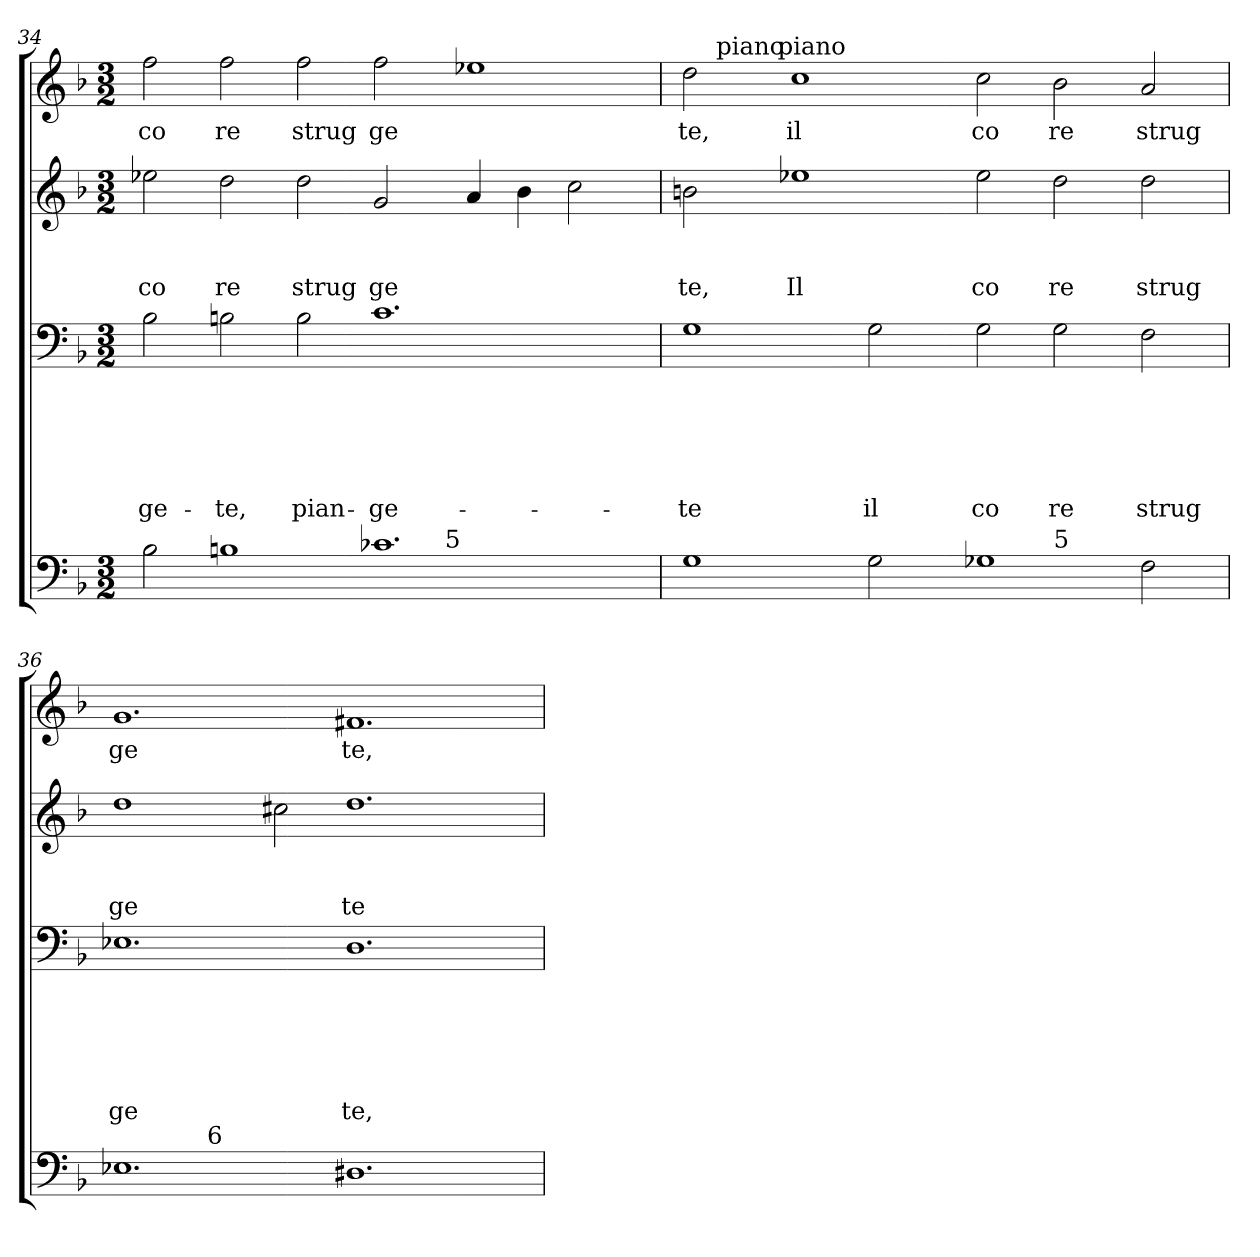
**kern	**kern	**text	**text	**text	**text	**text	**text	**kern	**text	**text	**text	**kern	**text
*part4	*part3	*part3	*part3	*part3	*part3	*part3	*part3	*part2	*part2	*part2	*part2	*part1	*part1
*staff4	*staff3	*staff3	*staff3	*staff3	*staff3	*staff3	*staff3	*staff2	*staff2	*staff2	*staff2	*staff1	*staff1
*clefF4	*clefF4	*	*	*	*	*	*	*clefG2	*	*	*	*clefG2	*
*k[b-]	*k[b-]	*	*	*	*	*	*	*k[b-]	*	*	*	*k[b-]	*
*F:	*F:	*	*	*	*	*	*	*F:	*	*	*	*F:	*
*M3/2	*M3/2	*	*	*	*	*	*	*M3/2	*	*	*	*M3/2	*
=34	=34	=34	=34	=34	=34	=34	=34	=34	=34	=34	=34	=34	=34
!	!	!	!	!	!	!	!LO:LY:b	!	!	!	!LO:LY:b	!	!LO:LY:b
*^	*	*	*	*	*	*	*	*	*	*	*	*	*
2B-\	1ryy	2B-\	.	.	.	.	.	-ge-	2ee-X\	.	.	co	2ff\	co
!	!	!	!	!	!	!	!	!LO:LY:b	!	!	!	!LO:LY:b	!	!LO:LY:b
1Bn	.	2Bn\	.	.	.	.	.	-te,	2dd\	.	.	re	2ff\	re
!	!	!	!	!	!	!	!	!LO:LY:b	!	!	!	!LO:LY:b	!	!LO:LY:b
.	2...ryy	2B\	.	.	.	.	.	pian-	2dd\	.	.	strug	2ff\	strug
!	!	!	!	!	!	!	!	!LO:LY:b	!	!	!	!LO:LY:b	!	!LO:LY:b
1.c->	.	1.c	.	.	.	.	.	-ge-	2g/	.	.	ge	2ff\	ge
!	!LO:TX:a:t=5	!	!	!	!	!	!	!	!	!	!	!	!	!
.	1ryy	.	.	.	.	.	.	.	.	.	.	.	.	.
.	.	.	.	.	.	.	.	.	4a/	.	.	.	1ee-X	.
.	.	.	.	.	.	.	.	.	4b-\	.	.	.	.	.
.	.	.	.	.	.	.	.	.	2cc\	.	.	.	.	.
.	16ryy	.	.	.	.	.	.	.	.	.	.	.	.	.
!!LO:LB:g=z
=35	=35	=35	=35	=35	=35	=35	=35	=35	=35	=35	=35	=35	=35	=35
!	!	!	!	!	!	!	!	!LO:LY:b	!	!	!	!LO:LY:b	!	!LO:LY:b
*	*	*	*	*	*	*	*	*	*	*	*	*	*^	*
*	*	*	*	*	*	*	*	*	*	*	*	*	*	*^	*
1G	0ryy	1G	.	.	.	.	.	-te	2bn\	.	.	te,	2dd\	8ryy	4...ryy	te,
!	!	!	!	!	!	!	!	!	!	!	!	!	!	!LO:TX:a:t=piano	!	!
.	.	.	.	.	.	.	.	.	.	.	.	.	.	1ryy	.	.
!	!	!	!	!	!	!	!	!	!	!	!	!	!	!	!LO:TX:a:t=piano	!
.	.	.	.	.	.	.	.	.	.	.	.	.	.	.	1ryy	.
!	!	!	!	!	!	!	!	!	!	!	!	!LO:LY:b	!	!	!	!LO:LY:b
.	.	.	.	.	.	.	.	.	1ee-X	.	.	Il	1cc	.	.	il
!	!	!	!	!	!	!	!	!LO:LY:b	!	!	!	!	!	!	!	!
2G\	.	2G\	.	.	.	.	.	il	.	.	.	.	.	.	.	.
.	.	.	.	.	.	.	.	.	.	.	.	.	.	1...ryy	.	.
.	.	.	.	.	.	.	.	.	.	.	.	.	.	.	1ryy	.
!	!	!	!	!	!	!	!	!LO:LY:b	!	!	!	!LO:LY:b	!	!	!	!LO:LY:b
1G->	.	2G\	.	.	.	.	.	co	2ee-\	.	.	co	2cc\	.	.	co
!	!LO:TX:a:t=5	!	!	!	!	!	!	!	!	!	!	!	!	!	!	!
!	!	!	!	!	!	!	!	!LO:LY:b	!	!	!	!LO:LY:b	!	!	!	!LO:LY:b
.	1ryy	2G\	.	.	.	.	.	re	2dd\	.	.	re	2b-\	.	.	re
.	.	.	.	.	.	.	.	.	.	.	.	.	.	.	2ryy	.
!	!	!	!	!	!	!	!	!LO:LY:b	!	!	!	!LO:LY:b	!	!	!	!LO:LY:b
2F\	.	2F\	.	.	.	.	.	strug	2dd\	.	.	strug	2a/	.	.	strug
.	.	.	.	.	.	.	.	.	.	.	.	.	.	.	32ryy	.
=36	=36	=36	=36	=36	=36	=36	=36	=36	=36	=36	=36	=36	=36	=36	=36	=36
!	!	!	!	!	!	!	!	!LO:LY:b	!	!	!	!LO:LY:b	!	!	!	!LO:LY:b
*	*	*	*	*	*	*	*	*	*	*	*	*	*v	*v	*v	*
1.E-X	2ryy	1.E-X	.	.	.	.	.	ge	1dd	.	.	ge	1.g	ge
.	16ryy	.	.	.	.	.	.	.	.	.	.	.	.	.
!	!LO:TX:a:t=6	!	!	!	!	!	!	!	!	!	!	!	!	!
.	1ryy	.	.	.	.	.	.	.	.	.	.	.	.	.
.	.	.	.	.	.	.	.	.	2cc#X\	.	.	.	.	.
!	!	!	!	!	!	!	!	!LO:LY:b	!	!	!	!LO:LY:b	!	!LO:LY:b
1.D#	.	1.D	.	.	.	.	.	te,	1.dd	.	.	te	1.f#X	te,
.	1ryy	.	.	.	.	.	.	.	.	.	.	.	.	.
.	4..ryy	.	.	.	.	.	.	.	.	.	.	.	.	.
*v	*v	*	*	*	*	*	*	*	*	*	*	*	*	*
=	=	=	=	=	=	=	=	=	=	=	=	=	=
*-	*-	*-	*-	*-	*-	*-	*-	*-	*-	*-	*-	*-	*-
